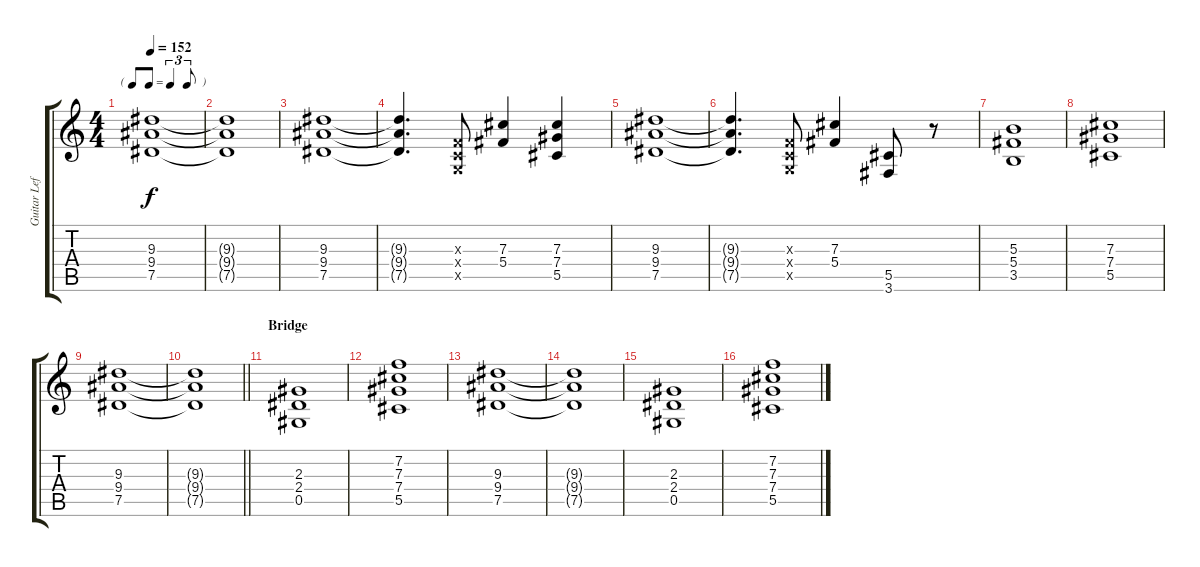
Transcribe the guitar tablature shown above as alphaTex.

\track ("Guitar Left" "Guitar Lef") {instrument overdrivenguitar}
\staff {score tabs}
\tuning (Eb4 Bb3 Gb3 Db3 Ab2 Eb2) {hide}
\ts (4 4)
\tf triplet8th
\tempo 152
\clef g2
\ks c
(9.3 9.4 7.5).1{dy f} |
(9.3{t} 9.4{t} 7.5{t}).1 |
(9.3 9.4 7.5).1 |
(9.3{t} 9.4{t} 7.5{t}).4{d} (-1.3{x} -1.4{x} -1.5{x}).8 (7.3 5.4).4 (7.3 7.4 5.5).4 |
(9.3 9.4 7.5).1 |
(9.3{t} 9.4{t} 7.5{t}).4{d} (-1.3{x} -1.4{x} -1.5{x}).8 (7.3 5.4).4 (5.5 3.6).8 r.8 |
(5.3 5.4 3.5).1 |
(7.3 7.4 5.5).1 |
(9.3 9.4 7.5).1 |
\barLineRight lightlight
(9.3{t} 9.4{t} 7.5{t}).1 |
\section ("" "Bridge")
(2.3 2.4 0.5).1 |
(7.2 7.3 7.4 5.5).1 |
(9.3 9.4 7.5).1 |
(9.3{t} 9.4{t} 7.5{t}).1 |
(2.3 2.4 0.5).1 |
(7.2 7.3 7.4 5.5).1
